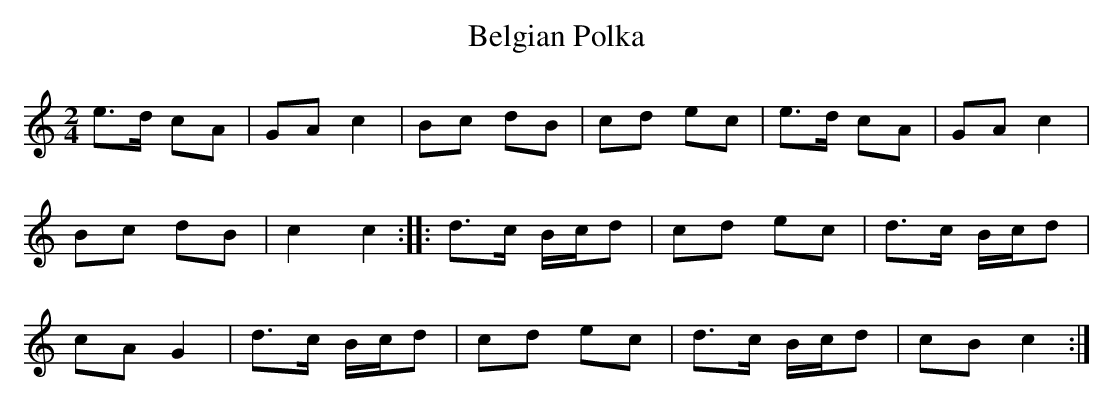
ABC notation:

X:1
T:Belgian Polka
L:1/8
M:2/4
K:C major
e>d cA | GA c2 | Bc dB | cd ec | e>d cA | GA c2 |
Bc dB | c2 c2 :: d>c B/c/d | cd ec | d>c B/c/d |
cA G2 | d>c B/c/d | cd ec | d>c B/c/d | cB c2:|
